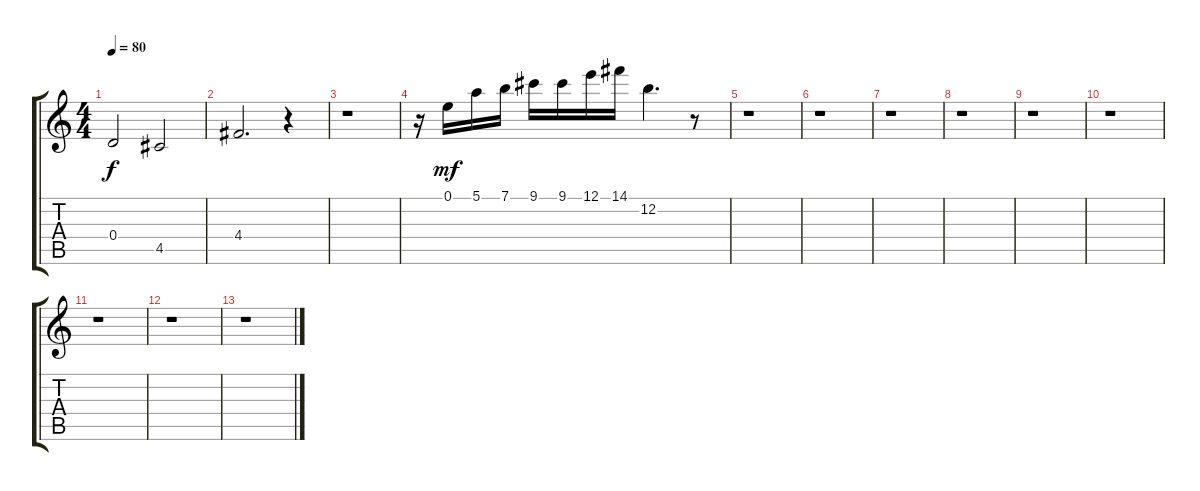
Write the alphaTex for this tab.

\track "" {instrument overdrivenguitar}
\staff {score tabs}
\tuning (E4 B3 G3 D3 A2 E2) {hide}
\ts (4 4)
\tempo 80
\clef g2
\ks c
0.4.2{dy f} 4.5.2 |
4.4.2{d} r.4 |
r.1 |
r.16 0.1.16{dy mf} 5.1.16 7.1.16 9.1.16 9.1.16 12.1.16 14.1.16 12.2.4{d} r.8 |
r.1 |
r.1 |
r.1 |
r.1 |
r.1 |
r.1 |
r.1 |
r.1 |
r.1
